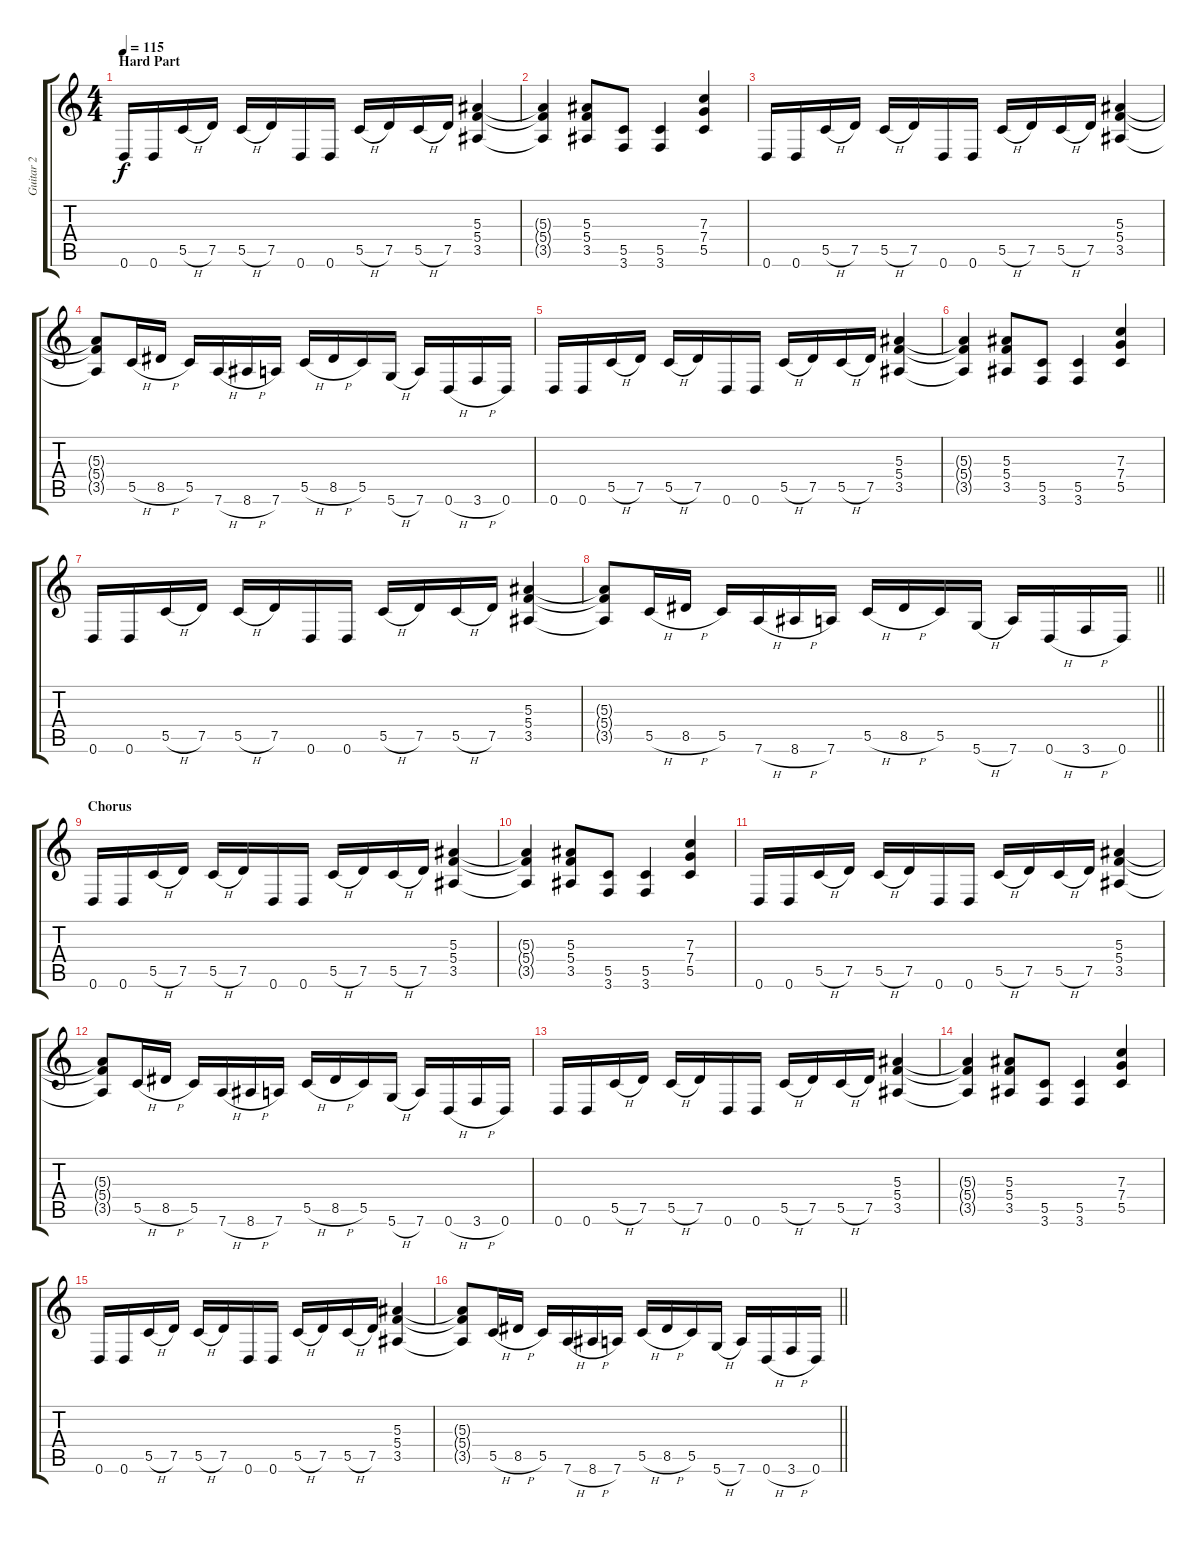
\track ("Guitar 2" "Guitar 2") {instrument distortionguitar}
\staff {score tabs}
\tuning (D4 A3 F3 C3 G2 D2) {hide}
\ts (4 4)
\section ("" "Hard Part")
\tempo 115
\clef g2
\ks c
0.6.16{dy f} 0.6.16 5.5{h}.16 7.5.16 5.5{h}.16 7.5.16 0.6.16 0.6.16 5.5{h}.16 7.5.16 5.5{h}.16 7.5.16 (5.3 5.4 3.5).4 |
(5.3{t} 5.4{t} 3.5{t}).4 (5.3 5.4 3.5).8 (5.5 3.6).8 (5.5 3.6).4 (7.3 7.4 5.5).4 |
0.6.16 0.6.16 5.5{h}.16 7.5.16 5.5{h}.16 7.5.16 0.6.16 0.6.16 5.5{h}.16 7.5.16 5.5{h}.16 7.5.16 (5.3 5.4 3.5).4 |
(5.3{t} 5.4{t} 3.5{t}).8 5.5{h}.16 8.5{h}.16 5.5.16 7.6{h}.16 8.6{h}.16 7.6.16 5.5{h}.16 8.5{h}.16 5.5.16 5.6{h}.16 7.6.16 0.6{h}.16 3.6{h}.16 0.6.16 |
0.6.16 0.6.16 5.5{h}.16 7.5.16 5.5{h}.16 7.5.16 0.6.16 0.6.16 5.5{h}.16 7.5.16 5.5{h}.16 7.5.16 (5.3 5.4 3.5).4 |
(5.3{t} 5.4{t} 3.5{t}).4 (5.3 5.4 3.5).8 (5.5 3.6).8 (5.5 3.6).4 (7.3 7.4 5.5).4 |
0.6.16 0.6.16 5.5{h}.16 7.5.16 5.5{h}.16 7.5.16 0.6.16 0.6.16 5.5{h}.16 7.5.16 5.5{h}.16 7.5.16 (5.3 5.4 3.5).4 |
\barLineRight lightlight
(5.3{t} 5.4{t} 3.5{t}).8 5.5{h}.16 8.5{h}.16 5.5.16 7.6{h}.16 8.6{h}.16 7.6.16 5.5{h}.16 8.5{h}.16 5.5.16 5.6{h}.16 7.6.16 0.6{h}.16 3.6{h}.16 0.6.16 |
\section ("" "Chorus")
0.6.16 0.6.16 5.5{h}.16 7.5.16 5.5{h}.16 7.5.16 0.6.16 0.6.16 5.5{h}.16 7.5.16 5.5{h}.16 7.5.16 (5.3 5.4 3.5).4 |
(5.3{t} 5.4{t} 3.5{t}).4 (5.3 5.4 3.5).8 (5.5 3.6).8 (5.5 3.6).4 (7.3 7.4 5.5).4 |
0.6.16 0.6.16 5.5{h}.16 7.5.16 5.5{h}.16 7.5.16 0.6.16 0.6.16 5.5{h}.16 7.5.16 5.5{h}.16 7.5.16 (5.3 5.4 3.5).4 |
(5.3{t} 5.4{t} 3.5{t}).8 5.5{h}.16 8.5{h}.16 5.5.16 7.6{h}.16 8.6{h}.16 7.6.16 5.5{h}.16 8.5{h}.16 5.5.16 5.6{h}.16 7.6.16 0.6{h}.16 3.6{h}.16 0.6.16 |
0.6.16 0.6.16 5.5{h}.16 7.5.16 5.5{h}.16 7.5.16 0.6.16 0.6.16 5.5{h}.16 7.5.16 5.5{h}.16 7.5.16 (5.3 5.4 3.5).4 |
(5.3{t} 5.4{t} 3.5{t}).4 (5.3 5.4 3.5).8 (5.5 3.6).8 (5.5 3.6).4 (7.3 7.4 5.5).4 |
0.6.16 0.6.16 5.5{h}.16 7.5.16 5.5{h}.16 7.5.16 0.6.16 0.6.16 5.5{h}.16 7.5.16 5.5{h}.16 7.5.16 (5.3 5.4 3.5).4 |
\barLineRight lightlight
(5.3{t} 5.4{t} 3.5{t}).8 5.5{h}.16 8.5{h}.16 5.5.16 7.6{h}.16 8.6{h}.16 7.6.16 5.5{h}.16 8.5{h}.16 5.5.16 5.6{h}.16 7.6.16 0.6{h}.16 3.6{h}.16 0.6.16
